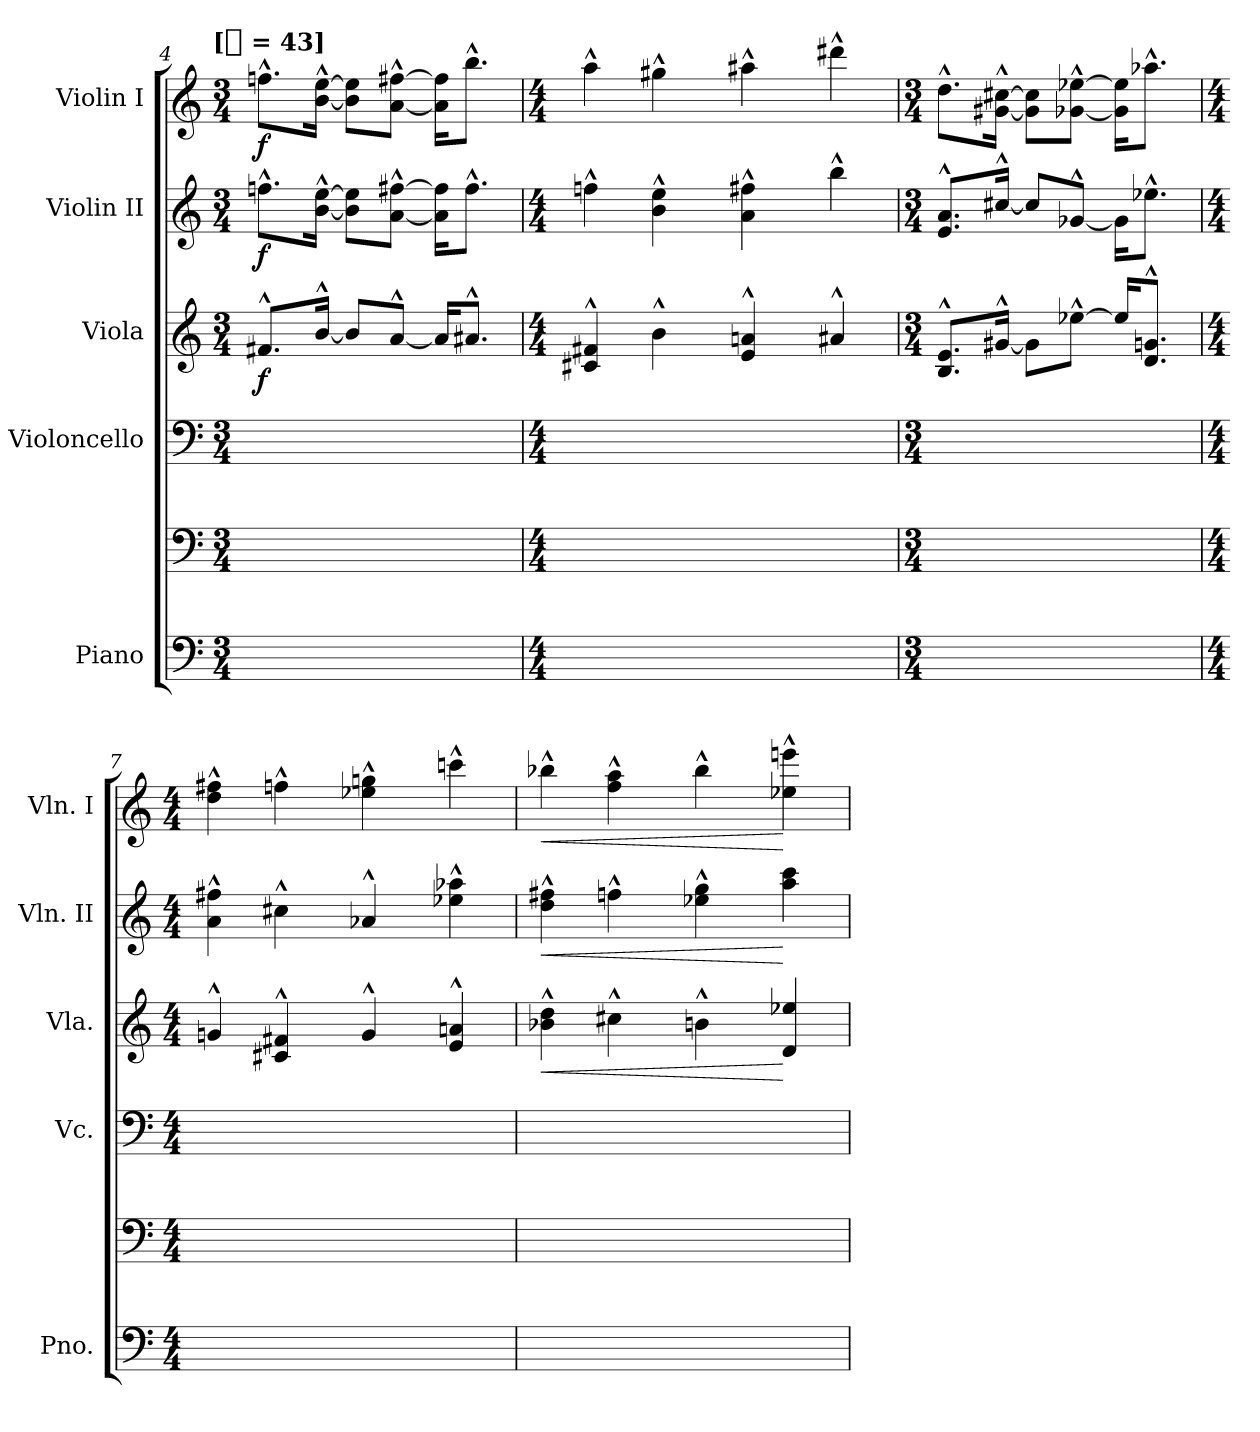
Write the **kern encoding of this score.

**kern	**kern	**kern	**kern	**dynam	**kern	**dynam	**kern	**dynam
*part5	*part5	*part4	*part3	*part3	*part2	*part2	*part1	*part1
*staff6	*staff5	*staff4	*staff3	*staff3	*staff2	*staff2	*staff1	*staff1
*I"Piano	*	*I"Violoncello	*I"Viola	*	*I"Violin II	*	*I"Violin I	*
*I'Pno.	*	*I'Vc.	*I'Vla.	*	*I'Vln. II	*	*I'Vln. I	*
*clefF4	*clefF4	*clefF4	*clefG2	*	*clefG2	*	*clefG2	*
*k[]	*k[]	*k[]	*k[]	*	*k[]	*	*k[]	*
!!LO:TX:omd:t=[[quarter] = 43]
*M3/4	*M3/4	*M3/4	*M3/4	*	*M3/4	*	*M3/4	*
*MM43	*MM43	*MM43	*MM43	*	*MM43	*	*MM43	*
=4	=4	=4	=4	=4	=4	=4	=4	=4
4ryy	4ryy	4ryy	8.f#X^^L	f	8.ffn^^L	f	8.ffn^^L	f
.	.	.	[16b^^Jk	.	[16b^^ [16ee^^Jk	.	[16b^^ [16ee^^Jk	.
4ryy	4ryy	4ryy	8bL]	.	8b] 8ee]L	.	8b] 8ee]L	.
.	.	.	[8a^^J	.	[8a^^ [8ff#X^^J	.	[8a^^ [8ff#X^^J	.
4ryy	4ryy	4ryy	16aKL]	.	16a] 16ff#]KL	.	16a] 16ff#]KL	.
.	.	.	8.a#X^^J	.	8.ff#i^^J	.	8.bb^^J	.
=5	=5	=5	=5	=5	=5	=5	=5	=5
*M4/4	*M4/4	*M4/4	*M4/4	*	*M4/4	*	*M4/4	*
3ryy	3ryy	3ryy	4c#X^^ 4f#X^^	.	4ffn^^	.	4aa^^	.
.	.	.	4b^^	.	4b^^ 4ee^^	.	4gg#X^^	.
3ryy	3ryy	3ryy	.	.	.	.	.	.
.	.	.	4e^^ 4ani^^	.	4a^^ 4ff#X^^	.	4aa#X^^	.
3ryy	3ryy	3ryy	.	.	.	.	.	.
.	.	.	4a#X^^	.	4bb^^	.	4ddd#X^^	.
=6	=6	=6	=6	=6	=6	=6	=6	=6
*M3/4	*M3/4	*M3/4	*M3/4	*	*M3/4	*	*M3/4	*
4ryy	4ryy	4ryy	8.B^^ 8.e^^L	.	8.e^^ 8.a^^L	.	8.dd^^L	.
.	.	.	[16g#X^^Jk	.	[16cc#X^^Jk	.	[16g#X^^ [16cc#X^^Jk	.
4ryy	4ryy	4ryy	8g#L]	.	8cc#L]	.	8g#] 8cc#]L	.
.	.	.	[8ee-X^^J	.	[8g-X^^J	.	[8g-X^^ [8ee-X^^J	.
4ryy	4ryy	4ryy	16ee-KL]	.	16g-KL]	.	16g-] 16ee-]KL	.
.	.	.	8.d^^ 8.gn^^J	.	8.ee-X^^J	.	8.aa-X^^J	.
=7	=7	=7	=7	=7	=7	=7	=7	=7
*M4/4	*M4/4	*M4/4	*M4/4	*	*M4/4	*	*M4/4	*
3ryy	3ryy	3ryy	4gn^^	.	4a^^ 4ff#X^^	.	4dd^^ 4ff#X^^	.
.	.	.	4c#X^^ 4f#X^^	.	4cc#X^^	.	4ffn^^	.
3ryy	3ryy	3ryy	.	.	.	.	.	.
.	.	.	4g^^	.	4a-X^^	.	4ee-X^^ 4ggn^^	.
3ryy	3ryy	3ryy	.	.	.	.	.	.
.	.	.	4e^^ 4an^^	.	4ee-X^^ 4aa-X^^	.	4cccn^^	.
=8	=8	=8	=8	=8	=8	=8	=8	=8
!	!	!	!	!LO:HP:b	!	!LO:HP:b	!	!LO:HP:b
3ryy	3ryy	3ryy	4b-X^^ 4dd^^	<	4dd^^ 4ff#X^^	<	4bb-X^^	<
.	.	.	4cc#X^^	.	4ffn^^	.	4ff^^ 4aa^^	.
3ryy	3ryy	3ryy	.	.	.	.	.	.
.	.	.	4bn^^	.	4ee-X^^ 4gg^^	.	4bb-i^^	.
3ryy	3ryy	3ryy	.	.	.	.	.	.
.	.	.	4d 4ee-X	[	4aa 4ccc	[	4ee-X^^ 4eeen^^	[
=	=	=	=	=	=	=	=	=
*-	*-	*-	*-	*-	*-	*-	*-	*-
